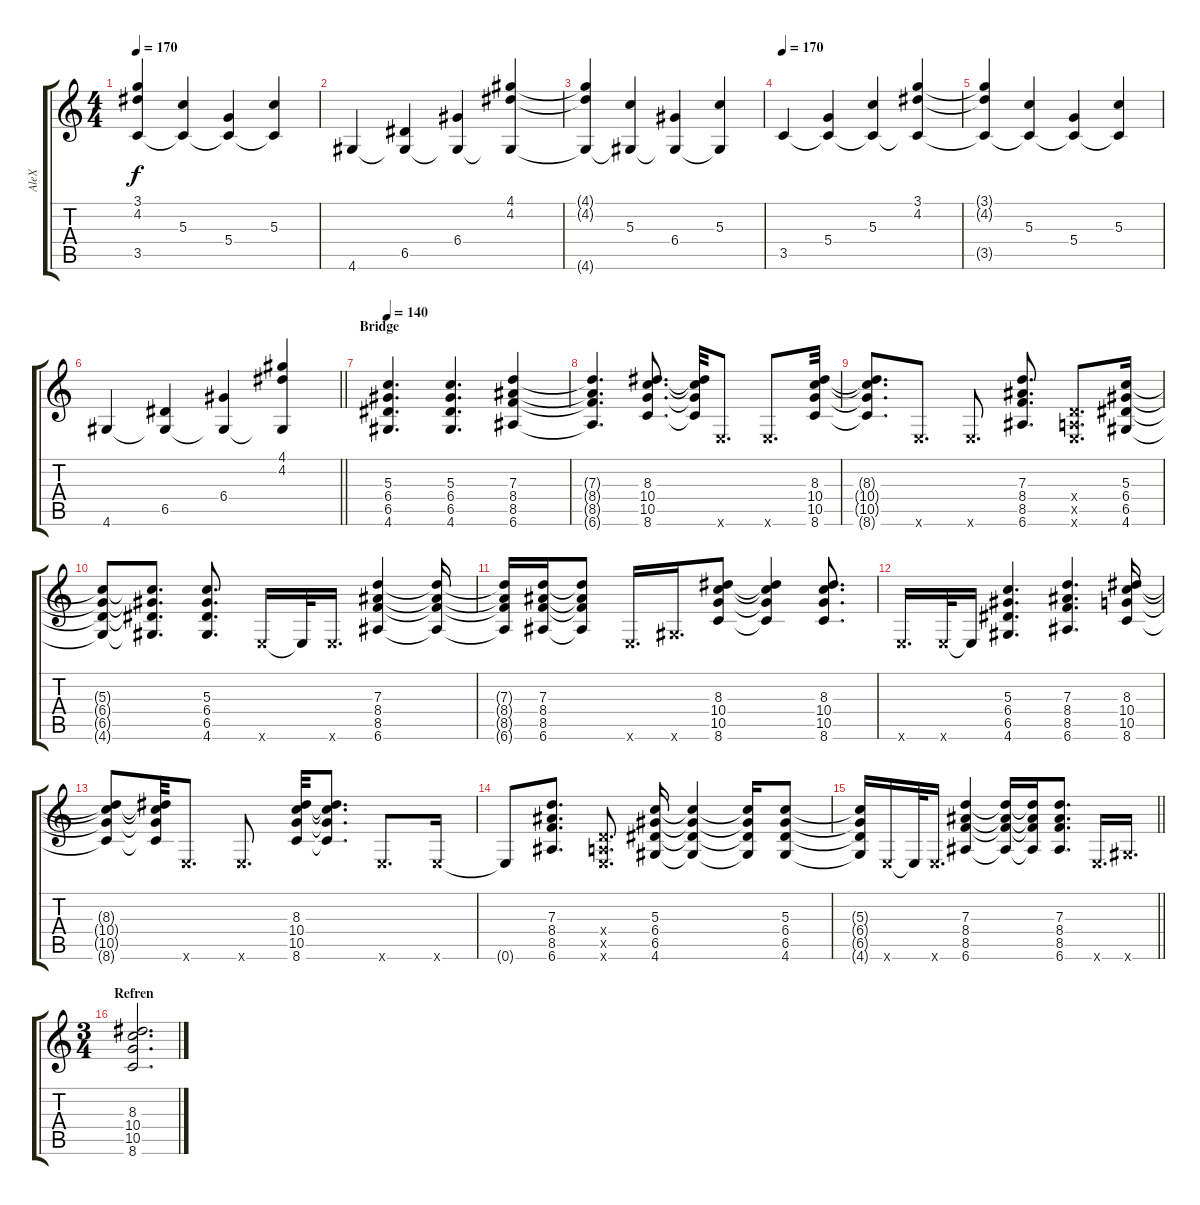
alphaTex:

\track ("AleX" "AleX") {instrument electricguitarjazz}
\staff {score tabs}
\tuning (E4 B3 G3 D3 A2 E2) {hide}
\ts (4 4)
\tempo 170
\clef g2
\ks c
(3.1{t} 4.2{t} 3.5{t}).4{dy f} (5.3 3.5{t}).4 (5.4 3.5{t}).4 (5.3 3.5{t}).4 |
4.6.4 (6.5 4.6{t}).4 (6.4 4.6{t}).4 (4.1 4.2 4.6{t}).4 |
(4.1{t} 4.2{t} 4.6{t}).4 (5.3 4.6{t}).4 (6.4 4.6{t}).4 (5.3 4.6{t}).4 |
\tempo 170
3.5.4 (5.4 3.5{t}).4 (5.3 3.5{t}).4 (3.1 4.2 3.5{t}).4 |
(3.1{t} 4.2{t} 3.5{t}).4 (5.3 3.5{t}).4 (5.4 3.5{t}).4 (5.3 3.5{t}).4 |
\barLineRight lightlight
4.6.4 (6.5 4.6{t}).4 (6.4 4.6{t}).4 (4.1 4.2 4.6{t}).4 |
\section ("" "Bridge")
\tempo 140
(5.3 6.4 6.5 4.6).4{d volume 16 instrument electricguitarclean} (5.3 6.4 6.5 4.6).4{d} (7.3 8.4 8.5 6.6).4 |
(7.3{t} 8.4{t} 8.5{t} 6.6{t}).4{d} (8.3 10.4 10.5 8.6).8{d} (8.3{t} 10.4{t} 10.5{t} 8.6{t}).32 0.6{x}.8{d} 0.6{x}.8{d} (8.3 10.4 10.5 8.6).32 |
(8.3{t} 10.4{t} 10.5{t} 8.6{t}).8{d} 0.6{x}.8{d} 0.6{x}.8{d} (7.3 8.4 8.5 6.6).8{d} (0.4{x} 0.5{x} 0.6{x}).8{d} (5.3 6.4 6.5 4.6).16 |
(5.3{t} 6.4{t} 6.5{t} 4.6{t}).8 (5.3{t} 6.4{t} 6.5{t} 4.6{t}).8{d} (5.3 6.4 6.5 4.6).8{d} 0.6{x}.16 0.6{t}.32 0.6{x}.16{d} (7.3 8.4 8.5 6.6).4 (7.3{t} 8.4{t} 8.5{t} 6.6{t}).16 |
(7.3{t} 8.4{t} 8.5{t} 6.6{t}).16 (7.3 8.4 8.5 6.6).16 (7.3{t} 8.4{t} 8.5{t} 6.6{t}).8 0.6{x}.16{d} 4.6{x}.16{d} (8.3 10.4 10.5 8.6).8 (8.3{t} 10.4{t} 10.5{t} 8.6{t}).4 (8.3 10.4 10.5 8.6).8{d} |
0.6{x}.16{d} 0.6{x}.32 0.6{t}.16 (5.3 6.4 6.5 4.6).4{d} (7.3 8.4 8.5 6.6).4{d} (8.3 10.4 10.5 8.6).16 |
(8.3{t} 10.4{t} 10.5{t} 8.6{t}).8 (8.3{t} 10.4{t} 10.5{t} 8.6{t}).32 0.6{x}.8{d} 0.6{x}.8{d} (8.3 10.4 10.5 8.6).32 (8.3{t} 10.4{t} 10.5{t} 8.6{t}).8{d} 0.6{x}.8{d} 0.6{x}.16 |
0.6{t}.8 (7.3 8.4 8.5 6.6).8{d} (0.4{x} 0.5{x} 0.6{x}).8{d} (5.3 6.4 6.5 4.6).16 (5.3{t} 6.4{t} 6.5{t} 4.6{t}).4 (5.3{t} 6.4{t} 6.5{t} 4.6{t}).16 (5.3 6.4 6.5 4.6).8 |
\barLineRight lightlight
(5.3{t} 6.4{t} 6.5{t} 4.6{t}).16 0.6{x}.16 0.6{t}.32 0.6{x}.16{d} (7.3 8.4 8.5 6.6).4 (7.3{t} 8.4{t} 8.5{t} 6.6{t}).16 (7.3{t} 8.4{t} 8.5{t} 6.6{t}).16 (7.3 8.4 8.5 6.6).8{d} 0.6{x}.16{d} 4.6{x}.16{d} |
\ts (3 4)
\section ("" "Refren")
(8.3 10.4 10.5 8.6).2{d}
